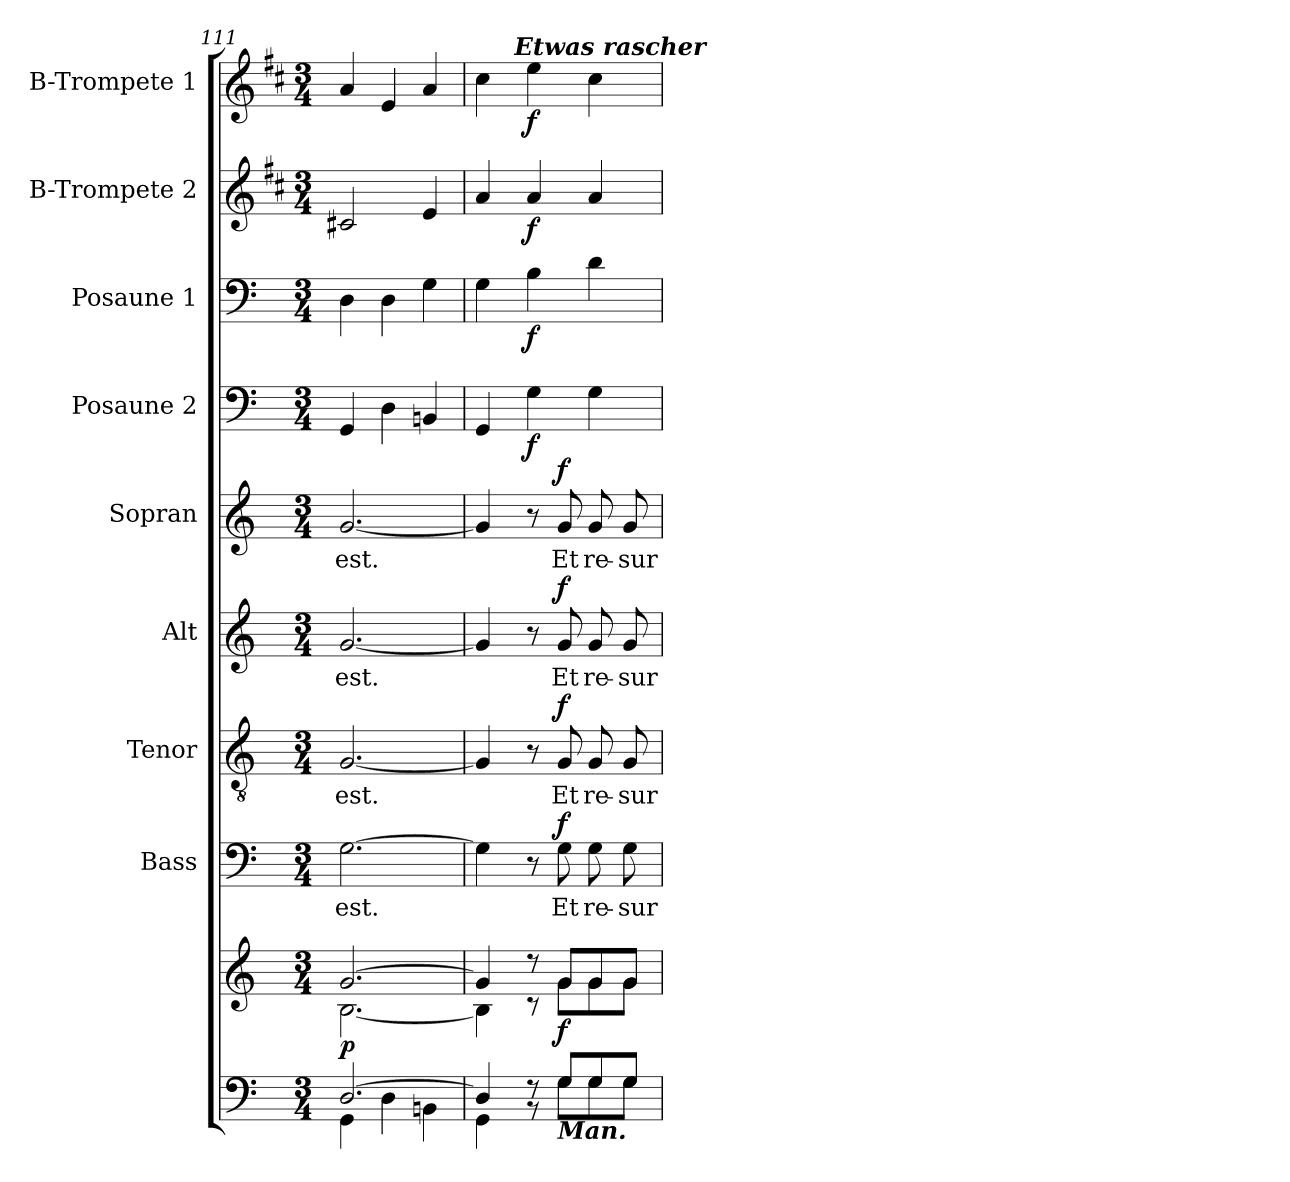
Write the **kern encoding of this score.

**kern	**kern	**dynam	**kern	**text	**dynam	**kern	**text	**dynam	**kern	**text	**dynam	**kern	**text	**dynam	**kern	**dynam	**kern	**dynam	**kern	**dynam	**kern	**dynam
*part9	*part9	*part9	*part8	*part8	*part8	*part7	*part7	*part7	*part6	*part6	*part6	*part5	*part5	*part5	*part4	*part4	*part3	*part3	*part2	*part2	*part1	*part1
*staff10	*staff9	*staff9/10	*staff8	*staff8	*staff8	*staff7	*staff7	*staff7	*staff6	*staff6	*staff6	*staff5	*staff5	*staff5	*staff4	*staff4	*staff3	*staff3	*staff2	*staff2	*staff1	*staff1
*	*	*	*I"Bass	*	*	*I"Tenor	*	*	*I"Alt	*	*	*I"Sopran	*	*	*I"Posaune 2	*	*I"Posaune 1	*	*I"B-Trompete 2	*	*I"B-Trompete 1	*
*	*	*	*I'B.	*	*	*I'T.	*	*	*I'A.	*	*	*I'S.	*	*	*I'Pos. 2	*	*I'Pos. 1	*	*I'B Trp. 2	*	*I'B Trp. 1	*
*clefF4	*clefG2	*	*clefF4	*	*	*clefGv2	*	*	*clefG2	*	*	*clefG2	*	*	*clefF4	*	*clefF4	*	*clefG2	*	*clefG2	*
*	*	*	*	*	*	*	*	*	*	*	*	*	*	*	*	*	*	*	*ITrd1c2	*	*ITrd1c2	*
*k[]	*k[]	*	*k[]	*	*	*k[]	*	*	*k[]	*	*	*k[]	*	*	*k[]	*	*k[]	*	*k[]	*	*k[]	*
*C:	*C:	*	*C:	*	*	*C:	*	*	*C:	*	*	*C:	*	*	*C:	*	*C:	*	*C:	*	*C:	*
*M3/4	*M3/4	*	*M3/4	*	*	*M3/4	*	*	*M3/4	*	*	*M3/4	*	*	*M3/4	*	*M3/4	*	*M3/4	*	*M3/4	*
=111	=111	=111	=111	=111	=111	=111	=111	=111	=111	=111	=111	=111	=111	=111	=111	=111	=111	=111	=111	=111	=111	=111
*^	*^	*	*	*	*	*	*	*	*	*	*	*	*	*	*	*	*	*	*	*	*	*
!	!	!	!	!LO:DY:b	!	!LO:LY:b	!	!	!LO:LY:b	!	!	!LO:LY:b	!	!	!LO:LY:b	!	!	!	!	!	!	!	!	!
[>2.D/	4GG\	[>2.g/	[<2.B\	p	[2.G\	est.	.	[2.G/	est.	.	[2.g/	est.	.	[2.g/	est.	.	4GG/	.	4D\	.	2Bn/	.	4g/	.
.	4D\	.	.	.	.	.	.	.	.	.	.	.	.	.	.	.	4D\	.	4D\	.	.	.	4d/	.
.	4BBn\	.	.	.	.	.	.	.	.	.	.	.	.	.	.	.	4BBn/	.	4G\	.	4d/	.	4g/	.
=112	=112	=112	=112	=112	=112	=112	=112	=112	=112	=112	=112	=112	=112	=112	=112	=112	=112	=112	=112	=112	=112	=112	=112	=112
*	*	*	*	*	*	*	*	*	*	*	*	*	*	*	*	*	*	*	*	*	*	*	*^	*
4D/]	4GG\	4g/]	4B\]	.	4G\]	.	.	4G/]	.	.	4g/]	.	.	4g/]	.	.	4GG/	.	4G\	.	4g/	.	4b\	8..ryy	.
!	!	!	!	!	!	!	!	!	!	!	!	!	!	!	!	!	!	!	!	!	!	!	!	!LO:TX:a:Bi:t=Etwas rascher	!
.	.	.	.	.	.	.	.	.	.	.	.	.	.	.	.	.	.	.	.	.	.	.	.	2ryy	.
!	!	!	!	!	!	!	!	!	!	!	!	!	!	!	!	!	!	!LO:DY:b	!	!LO:DY:b	!	!LO:DY:b	!	!	!LO:DY:b
8r	8r	8r	8r	.	8r	.	.	8r	.	.	8r	.	.	8r	.	.	4G\	f	4B\	f	4g/	f	4dd\	.	f
!LO:TX:b:Bi:t=Man.	!	!	!	!	!	!	!	!	!	!	!	!	!	!	!	!	!	!	!	!	!	!	!	!	!
!	!	!	!	!LO:DY:b	!	!LO:LY:b	!LO:DY:a	!	!LO:LY:b	!LO:DY:a	!	!LO:LY:b	!LO:DY:a	!	!LO:LY:b	!LO:DY:a	!	!	!	!	!	!	!	!	!
8G/L	8G\L	8g/L	8g\L	f	8G\	Et	f	8G/	Et	f	8g/	Et	f	8g/	Et	f	.	.	.	.	.	.	.	.	.
!	!	!	!	!	!	!LO:LY:b	!	!	!LO:LY:b	!	!	!LO:LY:b	!	!	!LO:LY:b	!	!	!	!	!	!	!	!	!	!
8G/	8G\	8g/	8g\	.	8G\	re-	.	8G/	re-	.	8g/	re-	.	8g/	re-	.	4G\	.	4d\	.	4g/	.	4b\	.	.
!	!	!	!	!	!	!LO:LY:b	!	!	!LO:LY:b	!	!	!LO:LY:b	!	!	!LO:LY:b	!	!	!	!	!	!	!	!	!	!
8G/J	8G\J	8g/J	8g\J	.	8G\	-sur-	.	8G/	-sur-	.	8g/	-sur-	.	8g/	-sur-	.	.	.	.	.	.	.	.	.	.
.	.	.	.	.	.	.	.	.	.	.	.	.	.	.	.	.	.	.	.	.	.	.	.	32ryy	.
*v	*v	*	*	*	*	*	*	*	*	*	*	*	*	*	*	*	*	*	*	*	*	*	*v	*v	*
*	*v	*v	*	*	*	*	*	*	*	*	*	*	*	*	*	*	*	*	*	*	*	*	*
=	=	=	=	=	=	=	=	=	=	=	=	=	=	=	=	=	=	=	=	=	=	=
*-	*-	*-	*-	*-	*-	*-	*-	*-	*-	*-	*-	*-	*-	*-	*-	*-	*-	*-	*-	*-	*-	*-
